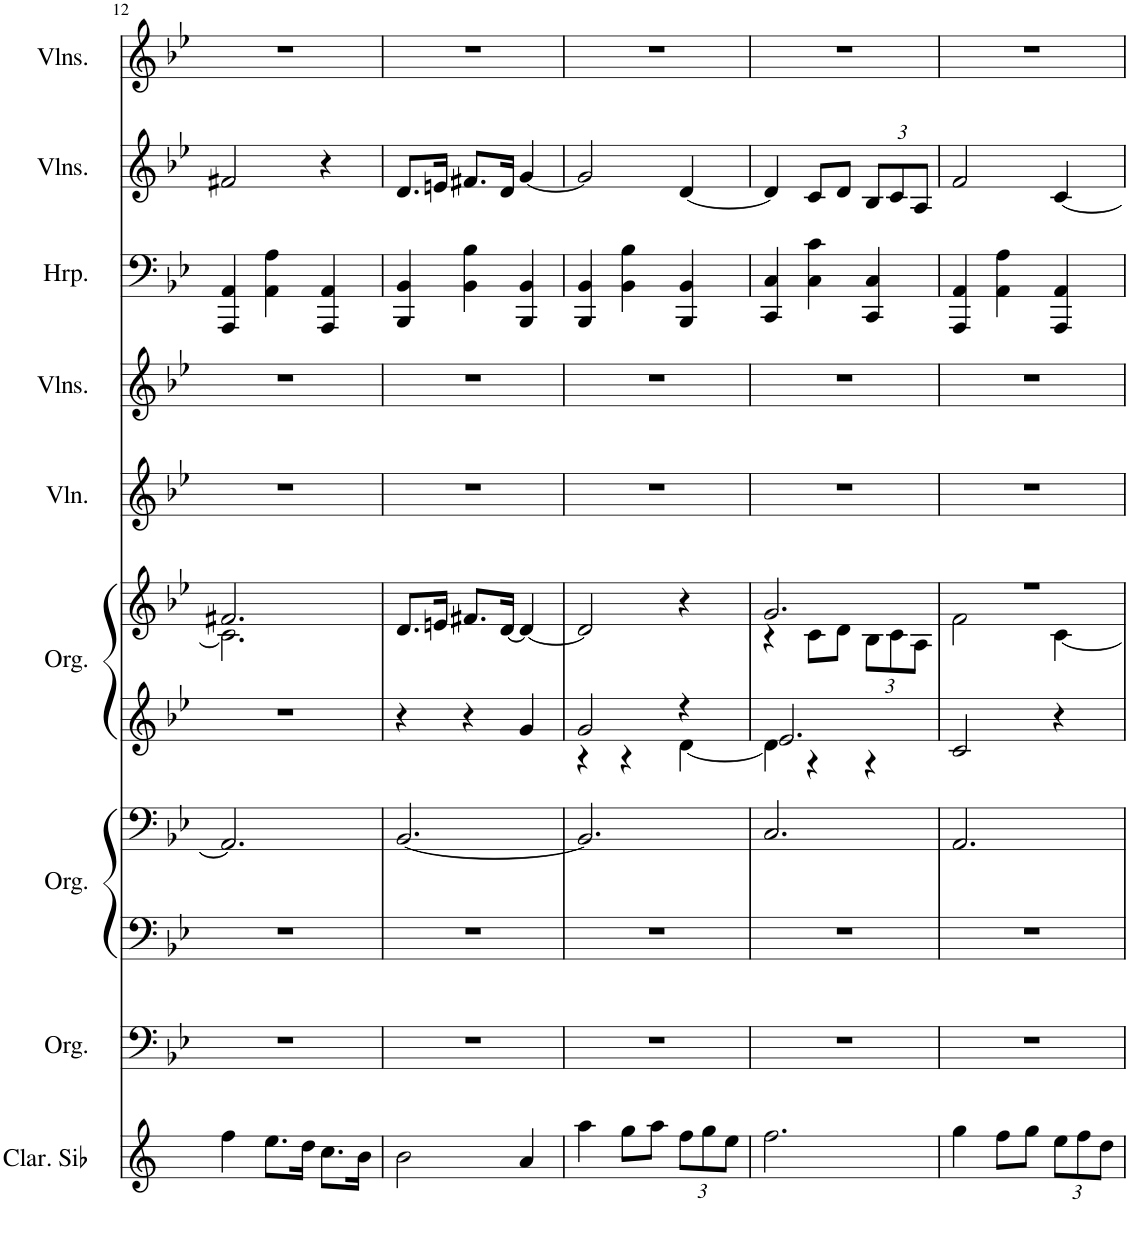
**kern	**kern	**kern	**kern	**kern	**kern	**kern	**kern	**kern	**kern	**kern
*part9	*part8	*part7	*part7	*part6	*part6	*part5	*part4	*part3	*part2	*part1
*staff11	*staff10	*staff9	*staff8	*staff7	*staff6	*staff5	*staff4	*staff3	*staff2	*staff1
*I"Clarinette en Sib	*I"Orgue, ChurchOrgan	*I"Orgue, ChurchOrgan	*	*I"Orgue, ChurchOrgan	*	*I"Violon,  Solo Violin	*I"Violons, StrEnsmbl 2	*I"Harpe, Pizz Strings	*I"Violons, StrEnsmbl 2	*I"Violons, StrEnsmbl 1
*I'Clar. Sib	*I'Org.	*I'Org.	*	*I'Org.	*	*I'Vln.	*I'Vlns.	*I'Hrp.	*I'Vlns.	*I'Vlns.
!!LO:PB:g=z
*clefG2	*clefF4	*clefF4	*clefF4	*clefG2	*clefG2	*clefG2	*clefG2	*clefF4	*clefG2	*clefG2
*Trd1c2	*	*	*	*	*	*	*	*	*	*
*k[]	*k[b-e-]	*k[b-e-]	*k[b-e-]	*k[b-e-]	*k[b-e-]	*k[b-e-]	*k[b-e-]	*k[b-e-]	*k[b-e-]	*k[b-e-]
*M3/4	*M3/4	*M3/4	*M3/4	*M3/4	*M3/4	*M3/4	*M3/4	*M3/4	*M3/4	*M3/4
=12	=12	=12	=12	=12	=12	=12	=12	=12	=12	=12
*	*	*	*	*	*^	*	*	*	*	*
4ff\	2.r	2.r	2.AA/]	2.r	2.f#X/	2.c\]	2.r	2.r	4AAA/ 4AA/	2f#X/	2.r
8.ee\L	.	.	.	.	.	.	.	.	4AA\ 4A\	.	.
16dd\Jk	.	.	.	.	.	.	.	.	.	.	.
8.cc\L	.	.	.	.	.	.	.	.	4AAA/ 4AA/	4r	.
16b\Jk	.	.	.	.	.	.	.	.	.	.	.
*	*	*	*	*	*v	*v	*	*	*	*	*
=13	=13	=13	=13	=13	=13	=13	=13	=13	=13	=13
2b\	2.r	2.r	[2.BB-/	4r	8.d/L	2.r	2.r	4BBB-/ 4BB-/	8.d/L	2.r
.	.	.	.	.	16en/Jk	.	.	.	16en/Jk	.
.	.	.	.	4r	8.f#X/L	.	.	4BB-\ 4B-\	8.f#X/L	.
.	.	.	.	.	[16d/Jk	.	.	.	16d/Jk	.
4a/	.	.	.	4g/	4d/_	.	.	4BBB-/ 4BB-/	[4g/	.
=14	=14	=14	=14	=14	=14	=14	=14	=14	=14	=14
*	*	*	*	*^	*	*	*	*	*	*
4aa\	2.r	2.r	2.BB-/]	2g/	4r	2d/]	2.r	2.r	4BBB-/ 4BB-/	2g/]	2.r
8gg\L	.	.	.	.	4r	.	.	.	4BB-\ 4B-\	.	.
8aa\J	.	.	.	.	.	.	.	.	.	.	.
*Xbrackettup	*	*	*	*	*	*	*	*	*	*	*
12ff\L	.	.	.	4r	[4d\	4r	.	.	4BBB-/ 4BB-/	[4d/	.
12gg\	.	.	.	.	.	.	.	.	.	.	.
12ee\J	.	.	.	.	.	.	.	.	.	.	.
=15	=15	=15	=15	=15	=15	=15	=15	=15	=15	=15	=15
*	*	*	*	*	*	*^	*	*	*	*	*
2.ff\	2.r	2.r	2.C/	2.e-/	4d\]	2.g/	4r	2.r	2.r	4CC/ 4C/	4d/]	2.r
.	.	.	.	.	4r	.	8c\L	.	.	4C\ 4c\	8c/L	.
.	.	.	.	.	.	.	8d\J	.	.	.	8d/J	.
*	*	*	*	*	*	*	*Xbrackettup	*	*	*	*Xbrackettup	*
.	.	.	.	.	4r	.	12B-\L	.	.	4CC/ 4C/	12B-/L	.
.	.	.	.	.	.	.	12c\	.	.	.	12c/	.
.	.	.	.	.	.	.	12A\J	.	.	.	12A/J	.
*	*	*	*	*v	*v	*	*	*	*	*	*	*
=16	=16	=16	=16	=16	=16	=16	=16	=16	=16	=16	=16
4gg\	2.r	2.r	2.AA/	2c/	2.r	2f\	2.r	2.r	4AAA/ 4AA/	2f/	2.r
8ff\L	.	.	.	.	.	.	.	.	4AA\ 4A\	.	.
8gg\J	.	.	.	.	.	.	.	.	.	.	.
12ee\L	.	.	.	4r	.	[4c\	.	.	4AAA/ 4AA/	[4c/	.
12ff\	.	.	.	.	.	.	.	.	.	.	.
12dd\J	.	.	.	.	.	.	.	.	.	.	.
*	*	*	*	*	*v	*v	*	*	*	*	*
=	=	=	=	=	=	=	=	=	=	=
*-	*-	*-	*-	*-	*-	*-	*-	*-	*-	*-
